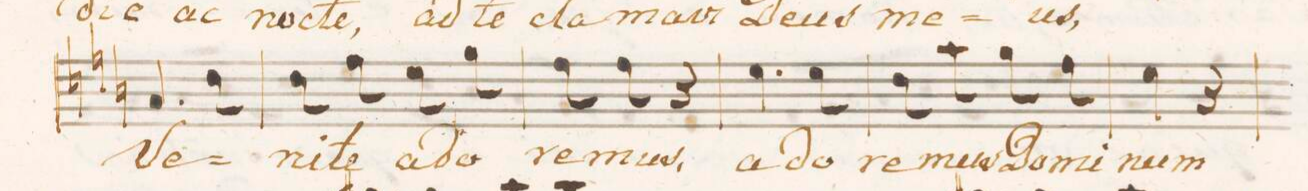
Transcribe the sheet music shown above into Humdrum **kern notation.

**kern	**text
*I"Tenore.	*
*clefC4	*
*k[b-e-a-]	*
*M2/4	*
*k[]	*
4.G/	Ve-
8c\	.
=39	=39
8c\	-ni-
8e\	-te
8d\	a-
8f\	-do-
=40	=40
8e\	-re-
8e\	-mus,
4r	.
=41	=41
4.d\	a-
8d\	-do-
=42	=42
8c\	-re-
8g\	-mus
8f\	Do-
8e\	-mi-
=43	=43
4d\	-num
4r	.
=44	=44
*-	*-
